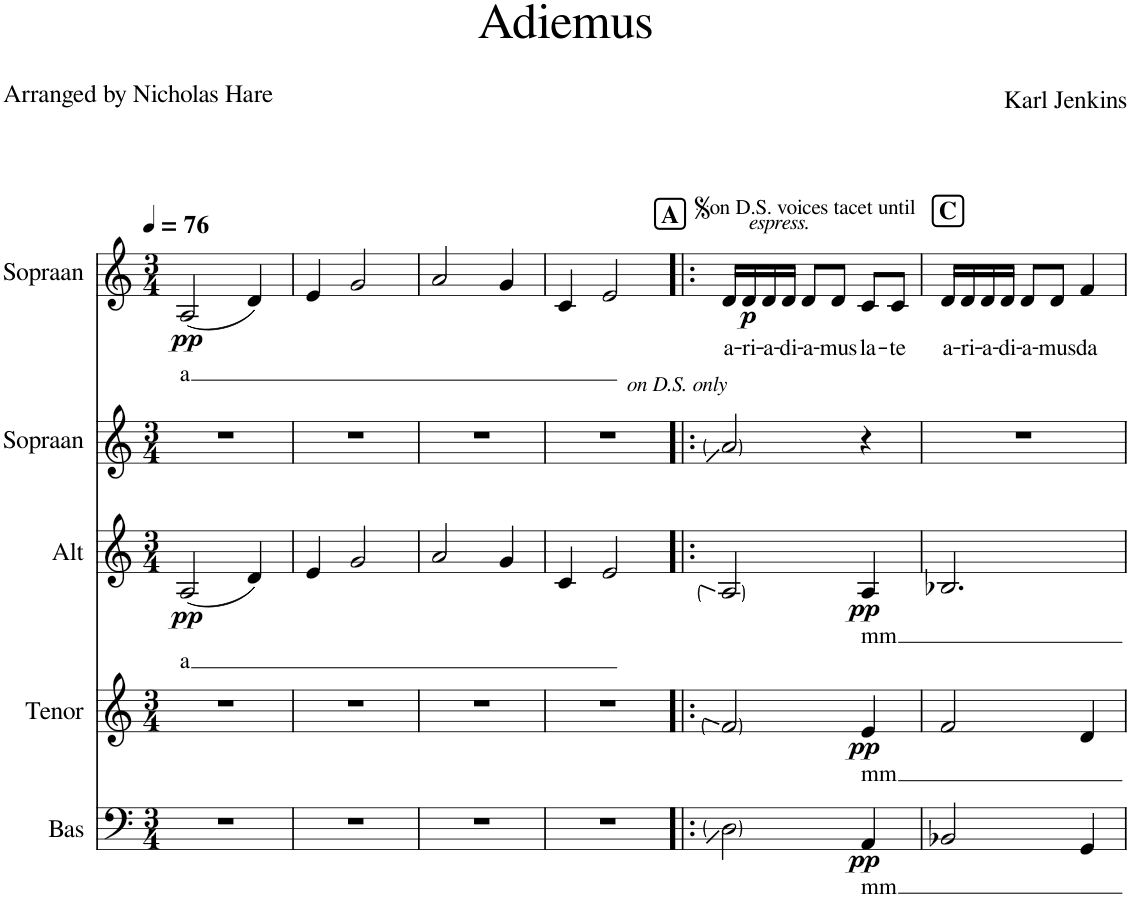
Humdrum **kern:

**kern	**text	**dynam	**kern	**text	**dynam	**kern	**text	**text	**dynam	**kern	**kern	**text	**text	**dynam
*part5	*part5	*part5	*part4	*part4	*part4	*part3	*part3	*part3	*part3	*part2	*part1	*part1	*part1	*part1
*staff5	*staff5	*staff5	*staff4	*staff4	*staff4	*staff3	*staff3	*staff3	*staff3	*staff2	*staff1	*staff1	*staff1	*staff1
*I"Bas	*	*	*I"Tenor	*	*	*I"Alt	*	*	*	*I"Sopraan	*I"Sopraan	*	*	*
*I'B.	*	*	*I'T.	*	*	*I'A.	*	*	*	*I'S.	*I'S.	*	*	*
*clefF4	*	*	*clefG2	*	*	*clefG2	*	*	*	*clefG2	*clefG2	*	*	*
*k[]	*	*	*k[]	*	*	*k[]	*	*	*	*k[]	*k[]	*	*	*
*M3/4	*	*	*M3/4	*	*	*M3/4	*	*	*	*M3/4	*M3/4	*	*	*
*MM76	*	*	*MM76	*	*	*MM76	*	*	*	*MM76	*MM76	*	*	*
=1	=1	=1	=1	=1	=1	=1	=1	=1	=1	=1	=1	=1	=1	=1
!	!	!	!	!	!	!	!	!	!	!LO:TX:a:i:t=on D.S. only	!	!	!	!
!	!	!	!	!	!	!	!	!LO:LY:b	!LO:DY:b	!	!	!	!LO:LY:b	!LO:DY:b
2.r	.	.	2.r	.	.	(2A/	.	a	pp	2.r	(2A/	.	a	pp
.	.	.	.	.	.	4d/)	.	.	.	.	4d/)	.	.	.
=2	=2	=2	=2	=2	=2	=2	=2	=2	=2	=2	=2	=2	=2	=2
2.r	.	.	2.r	.	.	4e/	.	.	.	2.r	4e/	.	.	.
.	.	.	.	.	.	2g/	.	.	.	.	2g/	.	.	.
=3	=3	=3	=3	=3	=3	=3	=3	=3	=3	=3	=3	=3	=3	=3
2.r	.	.	2.r	.	.	2a/	.	.	.	2.r	2a/	.	.	.
.	.	.	.	.	.	4g/	.	.	.	.	4g/	.	.	.
=4	=4	=4	=4	=4	=4	=4	=4	=4	=4	=4	=4	=4	=4	=4
2.r	.	.	2.r	.	.	4c/	.	.	.	2.r	4c/	.	.	.
.	.	.	.	.	.	2e/	.	.	.	.	2e/	.	.	.
!!LO:REH:place=s1:a:B:cj:fs=12:t=A
=5!|:	=5!|:	=5!|:	=5!|:	=5!|:	=5!|:	=5!|:	=5!|:	=5!|:	=5!|:	=5!|:	=5!|:	=5!|:	=5!|:	=5!|:
!	!	!	!	!	!	!	!	!	!	!	!	!LO:LY:b	!	!
2D\	.	.	2f/	.	.	2A/	.	.	.	2a/	16d/LL	a-	.	.
!	!	!	!	!	!	!	!	!	!	!	!	!LO:LY:b	!	!LO:DY:b
.	.	.	.	.	.	.	.	.	.	.	16d/	-ri-	.	p
!	!	!	!	!	!	!	!	!	!	!	!LO:TX:a:i:t=espress.	!	!	!
!	!	!	!	!	!	!	!	!	!	!	!	!LO:LY:b	!	!
.	.	.	.	.	.	.	.	.	.	.	16d/	-a-	.	.
!	!	!	!	!	!	!	!	!	!	!	!	!LO:LY:b	!	!
.	.	.	.	.	.	.	.	.	.	.	16d/JJ	-di-	.	.
!	!	!	!	!	!	!	!	!	!	!	!	!LO:LY:b	!	!
.	.	.	.	.	.	.	.	.	.	.	8d/L	-a-	.	.
!	!	!	!	!	!	!	!	!	!	!	!	!LO:LY:b	!	!
.	.	.	.	.	.	.	.	.	.	.	8d/J	-mus	.	.
!	!LO:LY:b	!LO:DY:b	!	!LO:LY:b	!LO:DY:b	!	!LO:LY:b	!	!LO:DY:b	!	!	!LO:LY:b	!	!
4AA/	mm	pp	4e/	mm	pp	4A/	mm	.	pp	4r	8c/L	la-	.	.
!	!	!	!	!	!	!	!	!	!	!	!	!LO:LY:b	!	!
.	.	.	.	.	.	.	.	.	.	.	8c/J	-te	.	.
!!LO:REH:place=s1:a:B:cj:fs=12:t=C:qo=0.5
=6	=6	=6	=6	=6	=6	=6	=6	=6	=6	=6	=6	=6	=6	=6
!	!	!	!	!	!	!	!	!	!	!	!	!LO:LY:b	!	!
2BB-X/	.	.	2f/	.	.	2.B-X/	.	.	.	2.r	16d/LL	a-	.	.
!	!	!	!	!	!	!	!	!	!	!	!	!LO:LY:b	!	!
.	.	.	.	.	.	.	.	.	.	.	16d/	-ri-	.	.
!	!	!	!	!	!	!	!	!	!	!	!	!LO:LY:b	!	!
.	.	.	.	.	.	.	.	.	.	.	16d/	-a-	.	.
!	!	!	!	!	!	!	!	!	!	!	!	!LO:LY:b	!	!
.	.	.	.	.	.	.	.	.	.	.	16d/JJ	-di-	.	.
!	!	!	!	!	!	!	!	!	!	!	!	!LO:LY:b	!	!
.	.	.	.	.	.	.	.	.	.	.	8d/L	-a-	.	.
!	!	!	!	!	!	!	!	!	!	!	!	!LO:LY:b	!	!
.	.	.	.	.	.	.	.	.	.	.	8d/J	-mus	.	.
!	!	!	!	!	!	!	!	!	!	!	!	!LO:LY:b	!	!
4GG/	.	.	4d/	.	.	.	.	.	.	.	4f/	da	.	.
=	=	=	=	=	=	=	=	=	=	=	=	=	=	=
*-	*-	*-	*-	*-	*-	*-	*-	*-	*-	*-	*-	*-	*-	*-
